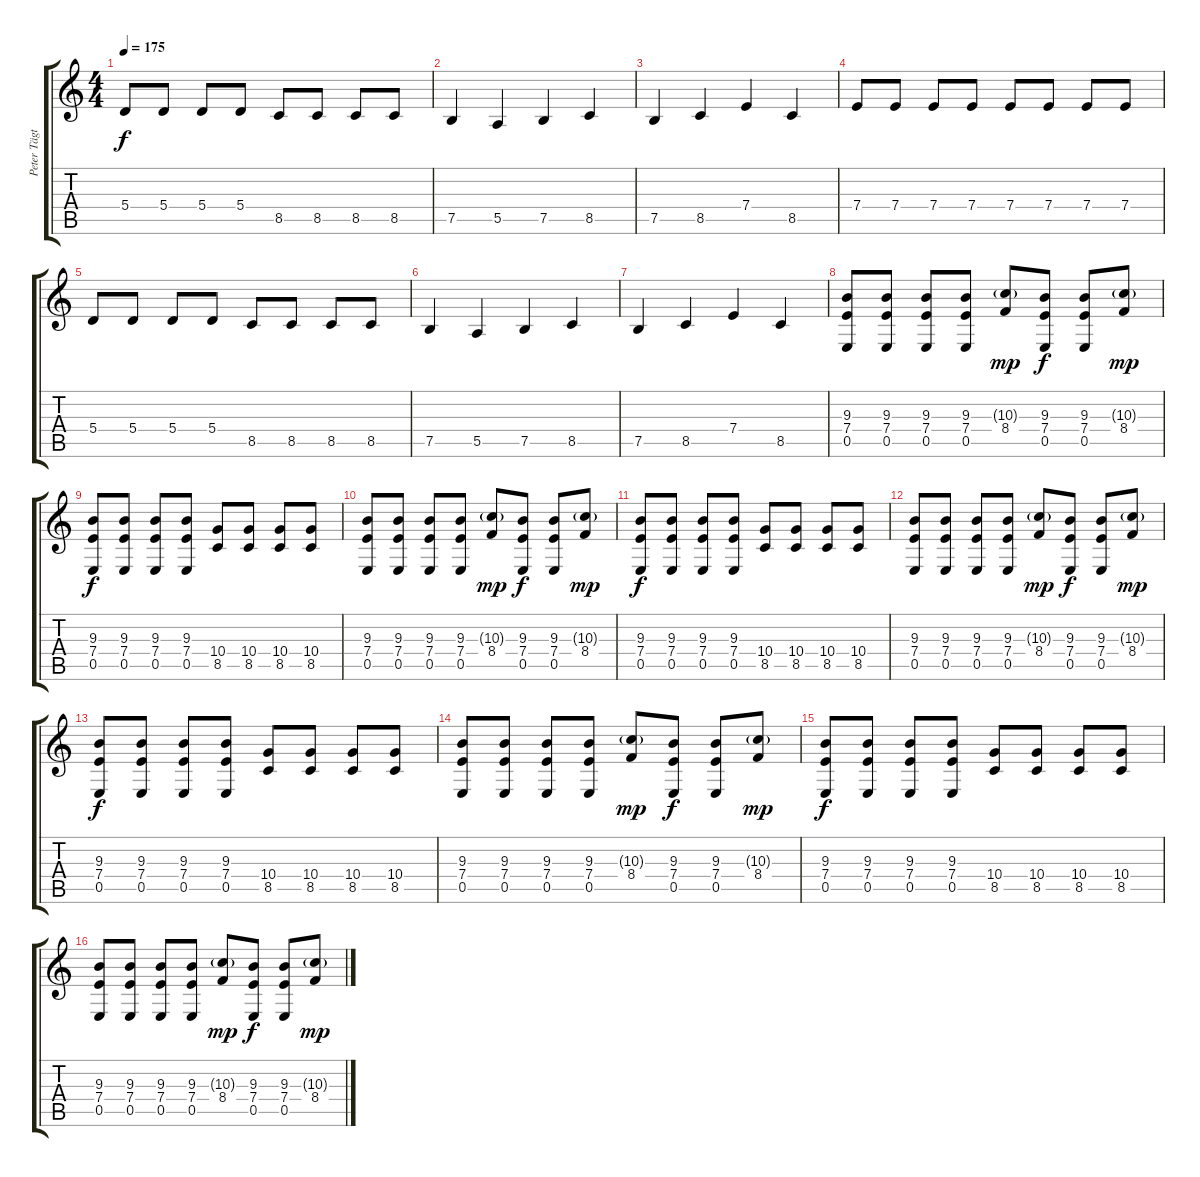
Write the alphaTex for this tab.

\track ("Peter Tägtgren" "Peter Tägt") {instrument distortionguitar}
\staff {score tabs}
\tuning (B3 Gb3 D3 A2 E2 B1) {hide}
\ts (4 4)
\tempo 175
\clef g2
\ks c
5.4.8{dy f} 5.4.8 5.4.8 5.4.8 8.5.8 8.5.8 8.5.8 8.5.8 |
7.5.4 5.5.4 7.5.4 8.5.4 |
7.5.4 8.5.4 7.4.4 8.5.4 |
7.4.8 7.4.8 7.4.8 7.4.8 7.4.8 7.4.8 7.4.8 7.4.8 |
5.4.8 5.4.8 5.4.8 5.4.8 8.5.8 8.5.8 8.5.8 8.5.8 |
7.5.4 5.5.4 7.5.4 8.5.4 |
7.5.4 8.5.4 7.4.4 8.5.4 |
(9.3 7.4 0.5).8{volume 15 balance 12} (9.3 7.4 0.5).8 (9.3 7.4 0.5).8 (9.3 7.4 0.5).8 (10.3{g} 8.4).8{dy mp} (9.3 7.4 0.5).8{dy f} (9.3 7.4 0.5).8 (10.3{g} 8.4).8{dy mp} |
(9.3 7.4 0.5).8{dy f} (9.3 7.4 0.5).8 (9.3 7.4 0.5).8 (9.3 7.4 0.5).8 (10.4 8.5).8 (10.4 8.5).8 (10.4 8.5).8 (10.4 8.5).8 |
(9.3 7.4 0.5).8 (9.3 7.4 0.5).8 (9.3 7.4 0.5).8 (9.3 7.4 0.5).8 (10.3{g} 8.4).8{dy mp} (9.3 7.4 0.5).8{dy f} (9.3 7.4 0.5).8 (10.3{g} 8.4).8{dy mp} |
(9.3 7.4 0.5).8{dy f} (9.3 7.4 0.5).8 (9.3 7.4 0.5).8 (9.3 7.4 0.5).8 (10.4 8.5).8 (10.4 8.5).8 (10.4 8.5).8 (10.4 8.5).8 |
(9.3 7.4 0.5).8 (9.3 7.4 0.5).8 (9.3 7.4 0.5).8 (9.3 7.4 0.5).8 (10.3{g} 8.4).8{dy mp} (9.3 7.4 0.5).8{dy f} (9.3 7.4 0.5).8 (10.3{g} 8.4).8{dy mp} |
(9.3 7.4 0.5).8{dy f} (9.3 7.4 0.5).8 (9.3 7.4 0.5).8 (9.3 7.4 0.5).8 (10.4 8.5).8 (10.4 8.5).8 (10.4 8.5).8 (10.4 8.5).8 |
(9.3 7.4 0.5).8 (9.3 7.4 0.5).8 (9.3 7.4 0.5).8 (9.3 7.4 0.5).8 (10.3{g} 8.4).8{dy mp} (9.3 7.4 0.5).8{dy f} (9.3 7.4 0.5).8 (10.3{g} 8.4).8{dy mp} |
(9.3 7.4 0.5).8{dy f} (9.3 7.4 0.5).8 (9.3 7.4 0.5).8 (9.3 7.4 0.5).8 (10.4 8.5).8 (10.4 8.5).8 (10.4 8.5).8 (10.4 8.5).8 |
(9.3 7.4 0.5).8 (9.3 7.4 0.5).8 (9.3 7.4 0.5).8 (9.3 7.4 0.5).8 (10.3{g} 8.4).8{dy mp} (9.3 7.4 0.5).8{dy f} (9.3 7.4 0.5).8 (10.3{g} 8.4).8{dy mp}
